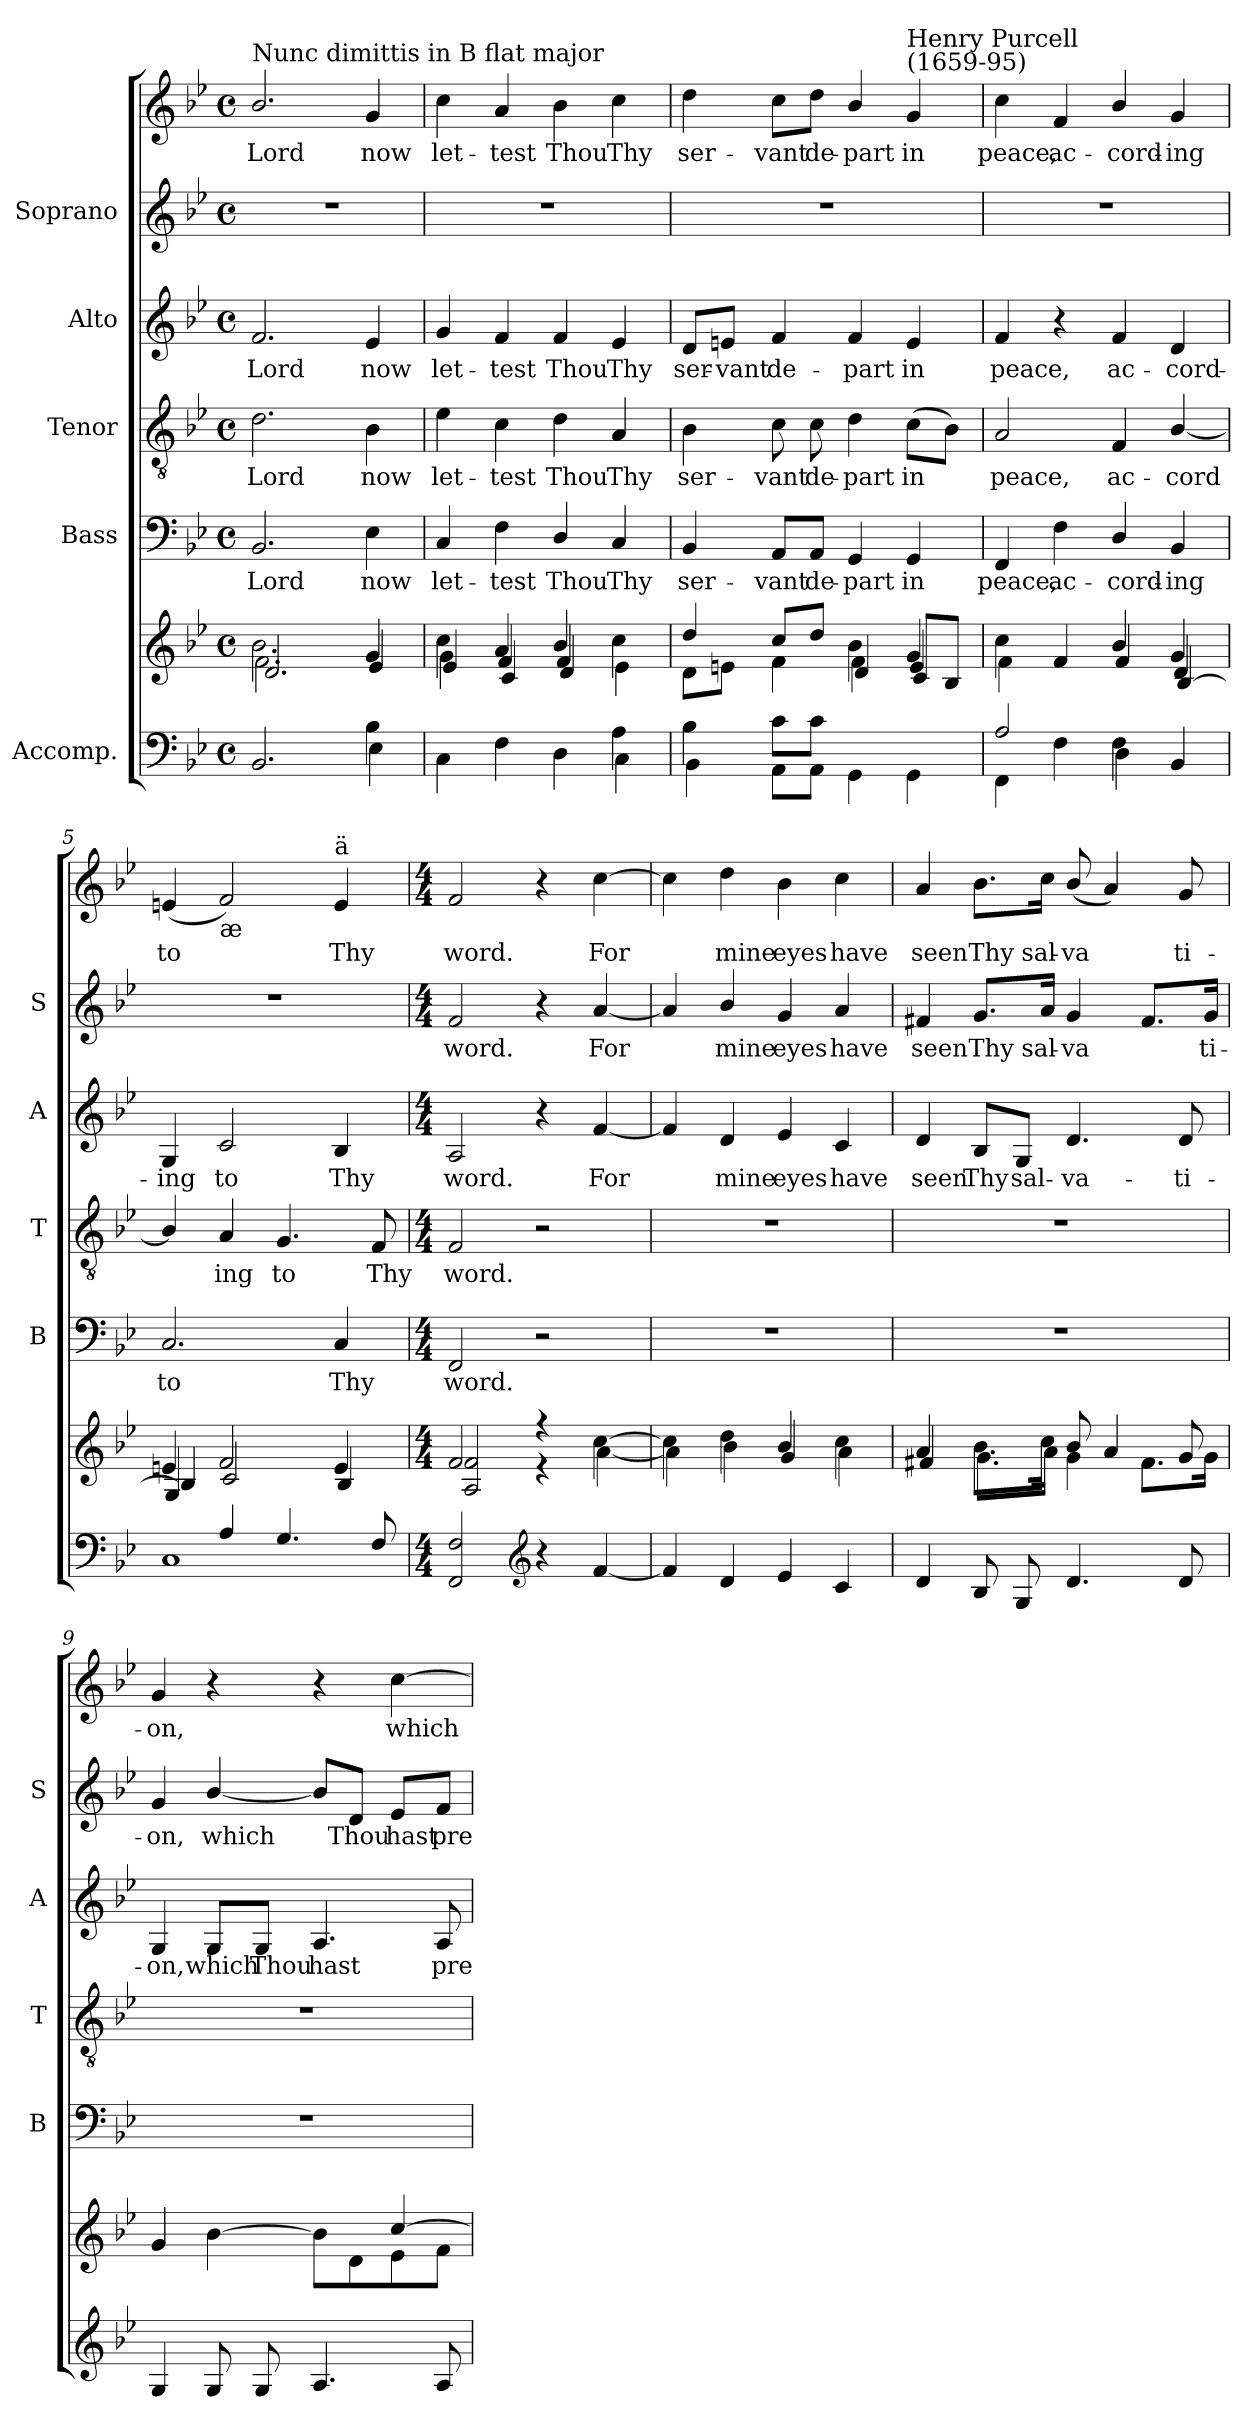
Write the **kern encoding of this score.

**kern	**kern	**kern	**text	**kern	**text	**kern	**text	**kern	**text	**kern	**text
*part5	*part5	*part4	*part4	*part3	*part3	*part2	*part2	*part1	*part1	*part1	*part1
*staff7	*staff6	*staff5	*staff5	*staff4	*staff4	*staff3	*staff3	*staff2	*staff2	*staff1	*staff1
*I"Accomp.	*	*I"Bass	*	*I"Tenor	*	*I"Alto	*	*I"Soprano	*	*	*
*	*	*I'B	*	*I'T	*	*I'A	*	*I'S	*	*	*
*clefF4	*clefG2	*clefF4	*	*clefGv2	*	*clefG2	*	*clefG2	*	*clefG2	*
*k[b-e-]	*k[b-e-]	*k[b-e-]	*	*k[b-e-]	*	*k[b-e-]	*	*k[b-e-]	*	*k[b-e-]	*
*B-:	*B-:	*B-:	*	*B-:	*	*B-:	*	*B-:	*	*B-:	*
*M4/4	*M4/4	*M4/4	*	*M4/4	*	*M4/4	*	*M4/4	*	*M4/4	*
*met(c)	*met(c)	*met(c)	*	*met(c)	*	*met(c)	*	*met(c)	*	*met(c)	*
=1	=1	=1	=1	=1	=1	=1	=1	=1	=1	=1	=1
*^	*^	*	*	*	*	*	*	*	*	*	*
*	*	*	*^	*	*	*	*	*	*	*	*	*	*
!	!	!	!	!	!	!	!	!	!	!	!	!	!LO:TX:a:t=Nunc dimittis in B flat major	!
!	!	!	!	!	!	!LO:LY:b	!	!LO:LY:b	!	!LO:LY:b	!	!	!	!LO:LY:b
2.ryy	2.BB-/	2.b-\	2.f\	2.d/	2.BB-/	Lord	2.d\	Lord	2.f/	Lord	1r	.	2.b-/	Lord
!	!	!	!	!	!	!LO:LY:b	!	!LO:LY:b	!	!LO:LY:b	!	!	!	!LO:LY:b
4B-\	4E-\	4g/	4e-/	4ryy	4E-\	now	4B-\	now	4e-/	now	.	.	4g/	now
=2	=2	=2	=2	=2	=2	=2	=2	=2	=2	=2	=2	=2	=2	=2
!	!	!	!	!	!	!LO:LY:b	!	!LO:LY:b	!	!LO:LY:b	!	!	!	!LO:LY:b
2.ryy	4C\	4cc\	4g\	4e-/	4C/	let-	4e-\	let-	4g/	let-	1r	.	4cc\	let-
!	!	!	!	!	!	!LO:LY:b	!	!LO:LY:b	!	!LO:LY:b	!	!	!	!LO:LY:b
.	4F\	4a/	4f/	4c/	4F\	-test	4c\	-test	4f/	-test	.	.	4a/	-test
!	!	!	!	!	!	!LO:LY:b	!	!LO:LY:b	!	!LO:LY:b	!	!	!	!LO:LY:b
.	4D\	4b-/	4f/	4d/	4D/	Thou	4d\	Thou	4f/	Thou	.	.	4b-\	Thou
!	!	!	!	!	!	!LO:LY:b	!	!LO:LY:b	!	!LO:LY:b	!	!	!	!LO:LY:b
4A\	4C\	4cc\	4e-\	4ryy	4C/	Thy	4A/	Thy	4e-/	Thy	.	.	4cc\	Thy
=3	=3	=3	=3	=3	=3	=3	=3	=3	=3	=3	=3	=3	=3	=3
!	!	!	!	!	!	!LO:LY:b	!	!LO:LY:b	!	!LO:LY:b	!	!	!	!LO:LY:b
4B-\	4BB-\	4dd/	8d\L	2ryy	4BB-/	ser-	4B-\	ser-	8d/L	ser-	1r	.	4dd\	ser-
!	!	!	!	!	!	!	!	!	!	!LO:LY:b	!	!	!	!
.	.	.	8en\J	.	.	.	.	.	8en/J	-vant	.	.	.	.
!	!	!	!	!	!	!LO:LY:b	!	!LO:LY:b	!	!LO:LY:b	!	!	!	!LO:LY:b
8c\L	8AA\L	8cc/L	4f\	.	8AA/L	-vant	8c\	-vant	4f/	de-	.	.	8cc\L	-vant
!	!	!	!	!	!	!LO:LY:b	!	!LO:LY:b	!	!	!	!	!	!LO:LY:b
8c\J	8AA\J	8dd/J	.	.	8AA/J	de-	8c\	de-	.	.	.	.	8dd\J	de-
!	!	!	!	!	!	!LO:LY:b	!	!LO:LY:b	!	!LO:LY:b	!	!	!	!LO:LY:b
2ryy	4GG\	4b-\	4f\	4d/	4GG/	-part	4d\	-part	4f/	-part	.	.	4b-/	-part
!	!	!	!	!	!	!	!	!	!	!	!	!	!LO:TX:a:t=Henry Purcell\n(1659-95)	!
!	!	!	!	!	!	!LO:LY:b	!	!LO:LY:b	!	!LO:LY:b	!	!	!	!LO:LY:b
.	4GG\	4g/	4e/	8c/L	4GG/	in	(>8c\L	in	4e/	in	.	.	4g/	in
.	.	.	.	8B-/J	.	.	8B-\J)	.	.	.	.	.	.	.
=4	=4	=4	=4	=4	=4	=4	=4	=4	=4	=4	=4	=4	=4	=4
!	!	!	!	!	!	!LO:LY:b	!	!LO:LY:b	!	!LO:LY:b	!	!	!	!LO:LY:b
2A/	4FF\	4cc\	4f\	2.ryy	4FF/	peace,	2A/	peace,	4f/	peace,	1r	.	4cc\	peace,
!	!	!	!	!	!	!LO:LY:b	!	!	!	!	!	!	!	!LO:LY:b
.	4F\	4f/	4ryy	.	4F\	ac-	.	.	4r	.	.	.	4f/	ac-
!	!	!	!	!	!	!LO:LY:b	!	!LO:LY:b	!	!LO:LY:b	!	!	!	!LO:LY:b
4F\	4D\	4b-/	4f/	.	4D/	-cord-	4F/	ac-	4f/	ac-	.	.	4b-/	-cord-
!	!	!	!	!	!	!LO:LY:b	!	!LO:LY:b	!	!LO:LY:b	!	!	!	!LO:LY:b
4ryy	4BB-/	4g/	4d/	[>4B-/	4BB-/	-ing	[4B-/	-cord­	4d/	-cord-	.	.	4g/	-ing
=5	=5	=5	=5	=5	=5	=5	=5	=5	=5	=5	=5	=5	=5	=5
!	!	!	!	!	!	!LO:LY:b	!	!	!	!LO:LY:b	!	!	!	!LO:LY:b
4ryy	1C	4en/	4G/	4B-/]	2.C/	to	4B-/]	.	4G/	-ing	1r	.	(<4en/	to
!	!	!	!	!	!	!	!	!	!	!	!	!	!LO:TX:b:t=æ	!
!	!	!	!	!	!	!	!	!LO:LY:b	!	!LO:LY:b	!	!	!	!
4A/	.	2f/	2c/	2.ryy	.	.	4A/	ing	2c/	to	.	.	2f/)	.
!	!	!	!	!	!	!	!	!LO:LY:b	!	!	!	!	!	!
4.G/	.	.	.	.	.	.	4.G/	to	.	.	.	.	.	.
!	!	!	!	!	!	!	!	!	!	!	!	!	!LO:TX:a:t=ä	!
!	!	!	!	!	!	!LO:LY:b	!	!	!	!LO:LY:b	!	!	!	!LO:LY:b
.	.	4e/	4B-/	.	4C/	Thy	.	.	4B-/	Thy	.	.	4e/	Thy
!	!	!	!	!	!	!	!	!LO:LY:b	!	!	!	!	!	!
8F/	.	.	.	.	.	.	8F/	Thy	.	.	.	.	.	.
*v	*v	*	*	*	*	*	*	*	*	*	*	*	*	*
*	*v	*v	*v	*	*	*	*	*	*	*	*	*	*
!!LO:LB:g=z
=6	=6	=6	=6	=6	=6	=6	=6	=6	=6	=6	=6
*M4/4	*M4/4	*M4/4	*	*M4/4	*	*M4/4	*	*M4/4	*	*M4/4	*
*	*^	*	*	*	*	*	*	*	*	*	*
!	!	!	!	!LO:LY:b	!	!LO:LY:b	!	!LO:LY:b	!	!LO:LY:b	!	!LO:LY:b
2FF/ 2F/	2f/	2A/ 2f/	2FF/	word.	2F/	word.	2A/	word.	2f/	word.	2f/	word.
*clefG2	*	*	*	*	*	*	*	*	*	*	*	*
4r	4r	4r	2r	.	2r	.	4r	.	4r	.	4r	.
!	!	!	!	!	!	!	!	!LO:LY:b	!	!LO:LY:b	!	!LO:LY:b
[4f/	[<4cc\	[<4a\	.	.	.	.	[4f/	For	[4a/	For	[4cc\	For
=7	=7	=7	=7	=7	=7	=7	=7	=7	=7	=7	=7	=7
4f/]	4cc\]	4a\]	1r	.	1r	.	4f/]	.	4a/]	.	4cc\]	.
!	!	!	!	!	!	!	!	!LO:LY:b	!	!LO:LY:b	!	!LO:LY:b
4d/	4dd\	4b-\	.	.	.	.	4d/	mine	4b-/	mine	4dd\	mine
!	!	!	!	!	!	!	!	!LO:LY:b	!	!LO:LY:b	!	!LO:LY:b
4e-/	4b-/	4g/	.	.	.	.	4e-/	eyes	4g/	eyes	4b-\	eyes
!	!	!	!	!	!	!	!	!LO:LY:b	!	!LO:LY:b	!	!LO:LY:b
4c/	4cc\	4a\	.	.	.	.	4c/	have	4a/	have	4cc\	have
=8	=8	=8	=8	=8	=8	=8	=8	=8	=8	=8	=8	=8
!	!	!	!	!	!	!	!	!LO:LY:b	!	!LO:LY:b	!	!LO:LY:b
4d/	4a/	4f#X/	1r	.	1r	.	4d/	seen	4f#X/	-seen	4a/	seen
!	!	!	!	!	!	!	!	!LO:LY:b	!	!LO:LY:b	!	!LO:LY:b
8B-/	8.b-\L	8.g\L	.	.	.	.	8B-/L	Thy	8.g/L	Thy	8.b-\L	Thy
!	!	!	!	!	!	!	!	!LO:LY:b	!	!	!	!
8G/	.	.	.	.	.	.	8G/J	sal-	.	.	.	.
!	!	!	!	!	!	!	!	!	!	!LO:LY:b	!	!LO:LY:b
.	16cc\Jk	16a\Jk	.	.	.	.	.	.	16a/Jk	sal-	16cc\Jk	sal-
!	!	!	!	!	!	!	!	!LO:LY:b	!	!LO:LY:b	!	!LO:LY:b
4.d/	8b-/	4g\	.	.	.	.	4.d/	-va-	4g/	-va­	(<8b-/	-va­
.	4a/	.	.	.	.	.	.	.	.	.	4a/)	.
.	.	8.f#\L	.	.	.	.	.	.	8.f#/L	.	.	.
!	!	!	!	!	!	!	!	!LO:LY:b	!	!	!	!LO:LY:b
8d/	8g/	.	.	.	.	.	8d/	-ti-	.	.	8g/	ti-
!	!	!	!	!	!	!	!	!	!	!LO:LY:b	!	!
.	.	16g\Jk	.	.	.	.	.	.	16g/Jk	ti-	.	.
=9	=9	=9	=9	=9	=9	=9	=9	=9	=9	=9	=9	=9
!	!	!	!	!	!	!	!	!LO:LY:b	!	!LO:LY:b	!	!LO:LY:b
4G/	4g/	4g/	1r	.	1r	.	4G/	-on,	4g/	on,	4g/	-on,
!	!	!	!	!	!	!	!	!LO:LY:b	!	!LO:LY:b	!	!
8G/	4ryy	[<4b-\	.	.	.	.	8G/L	which	[4b-/	which	4r	.
!	!	!	!	!	!	!	!	!LO:LY:b	!	!	!	!
8G/	.	.	.	.	.	.	8G/J	Thou	.	.	.	.
!	!	!	!	!	!	!	!	!LO:LY:b	!	!	!	!
4.A/	4ryy	8b-\L]	.	.	.	.	4.A/	hast	8b-/L]	.	4r	.
!	!	!	!	!	!	!	!	!	!	!LO:LY:b	!	!
.	.	8d\	.	.	.	.	.	.	8d/J	Thou	.	.
!	!	!	!	!	!	!	!	!	!	!LO:LY:b	!	!LO:LY:b
.	[>4cc/	8e-\	.	.	.	.	.	.	8e-/L	hast	[4cc\	which
!	!	!	!	!	!	!	!	!LO:LY:b	!	!LO:LY:b	!	!
8A/	.	8f\J	.	.	.	.	8A/	pre-	8f/J	pre-	.	.
*	*v	*v	*	*	*	*	*	*	*	*	*	*
=	=	=	=	=	=	=	=	=	=	=	=
*-	*-	*-	*-	*-	*-	*-	*-	*-	*-	*-	*-
